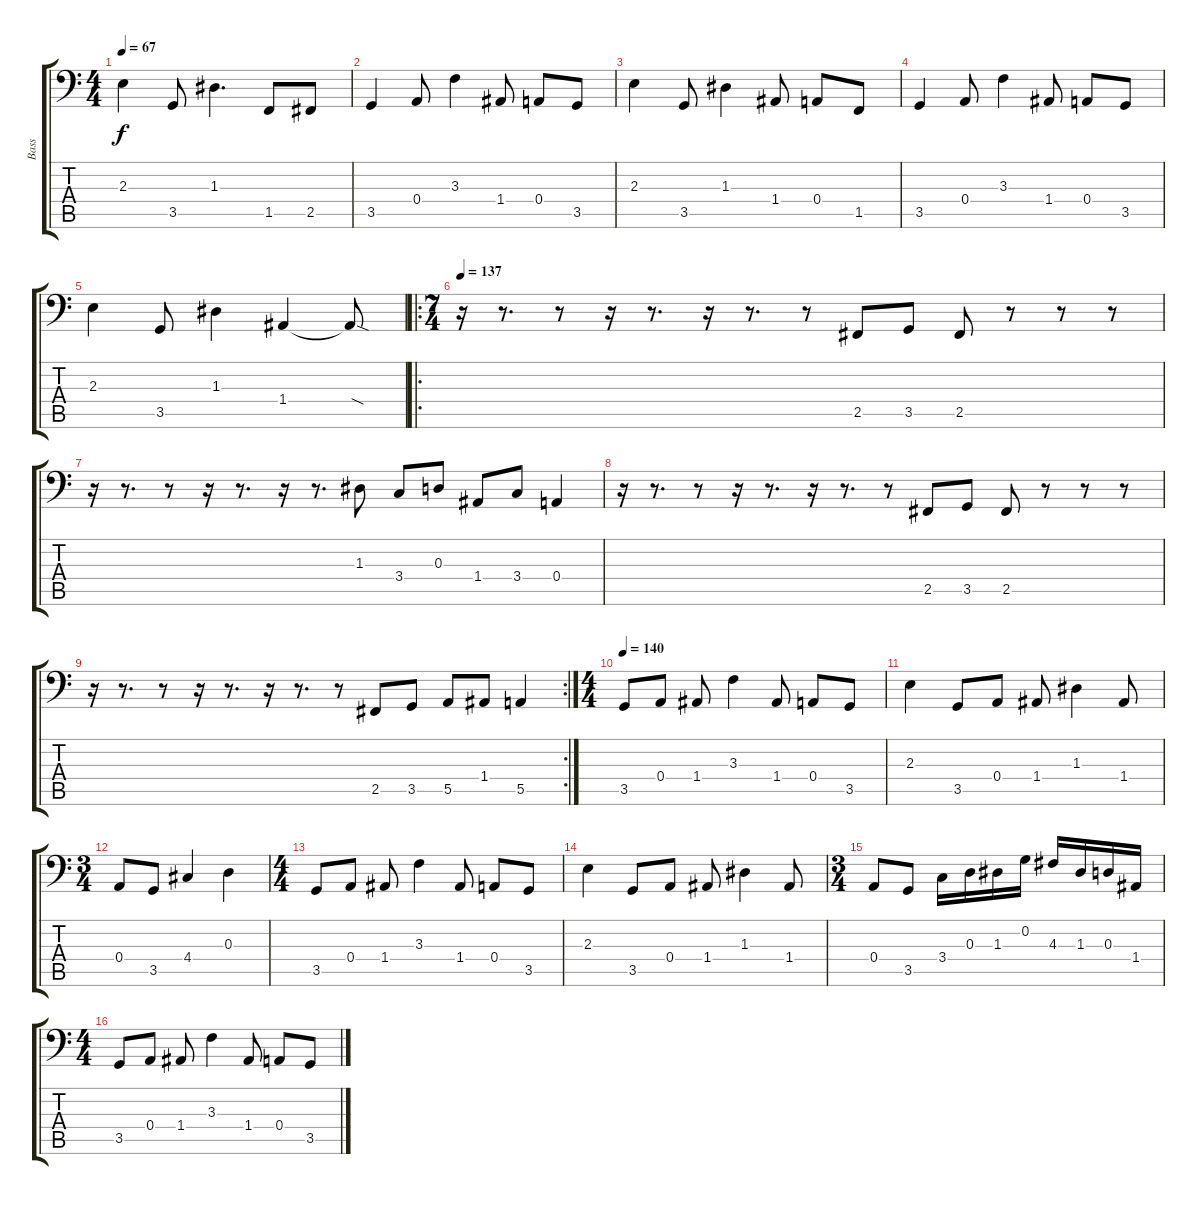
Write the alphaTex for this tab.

\track ("Bass" "Bass") {instrument electricbassfinger}
\staff {score tabs}
\tuning (C3 G2 D2 A1 E1 B0) {hide}
\ts (4 4)
\tempo 67
\clef f4
\ks c
2.3.4{dy f} 3.5.8 1.3.4{d} 1.5.8 2.5.8 |
3.5.4 0.4.8 3.3.4 1.4.8 0.4.8 3.5.8 |
2.3.4 3.5.8 1.3.4 1.4.8 0.4.8 1.5.8 |
3.5.4 0.4.8 3.3.4 1.4.8 0.4.8 3.5.8 |
2.3.4 3.5.8 1.3.4 1.4.4 1.4{sod t}.8 |
\ro
\ts (7 4)
\tempo 137
r.16 r.8{d} r.8 r.16 r.8{d} r.16 r.8{d} r.8 2.5.8 3.5.8 2.5.8 r.8 r.8 r.8 |
r.16 r.8{d} r.8 r.16 r.8{d} r.16 r.8{d} 1.3.8 3.4.8 0.3.8 1.4.8 3.4.8 0.4.4 |
r.16 r.8{d} r.8 r.16 r.8{d} r.16 r.8{d} r.8 2.5.8 3.5.8 2.5.8 r.8 r.8 r.8 |
\rc 2
r.16 r.8{d} r.8 r.16 r.8{d} r.16 r.8{d} r.8 2.5.8 3.5.8 5.5.8 1.4.8 5.5.4 |
\ts (4 4)
\tempo 140
3.5.8 0.4.8 1.4.8 3.3.4 1.4.8 0.4.8 3.5.8 |
2.3.4 3.5.8 0.4.8 1.4.8 1.3.4 1.4.8 |
\ts (3 4)
0.4.8 3.5.8 4.4.4 0.3.4 |
\ts (4 4)
3.5.8 0.4.8 1.4.8 3.3.4 1.4.8 0.4.8 3.5.8 |
2.3.4 3.5.8 0.4.8 1.4.8 1.3.4 1.4.8 |
\ts (3 4)
0.4.8 3.5.8 3.4.16 0.3.16 1.3.16 0.2.16 4.3.16 1.3.16 0.3.16 1.4.16 |
\ts (4 4)
3.5.8 0.4.8 1.4.8 3.3.4 1.4.8 0.4.8 3.5.8
